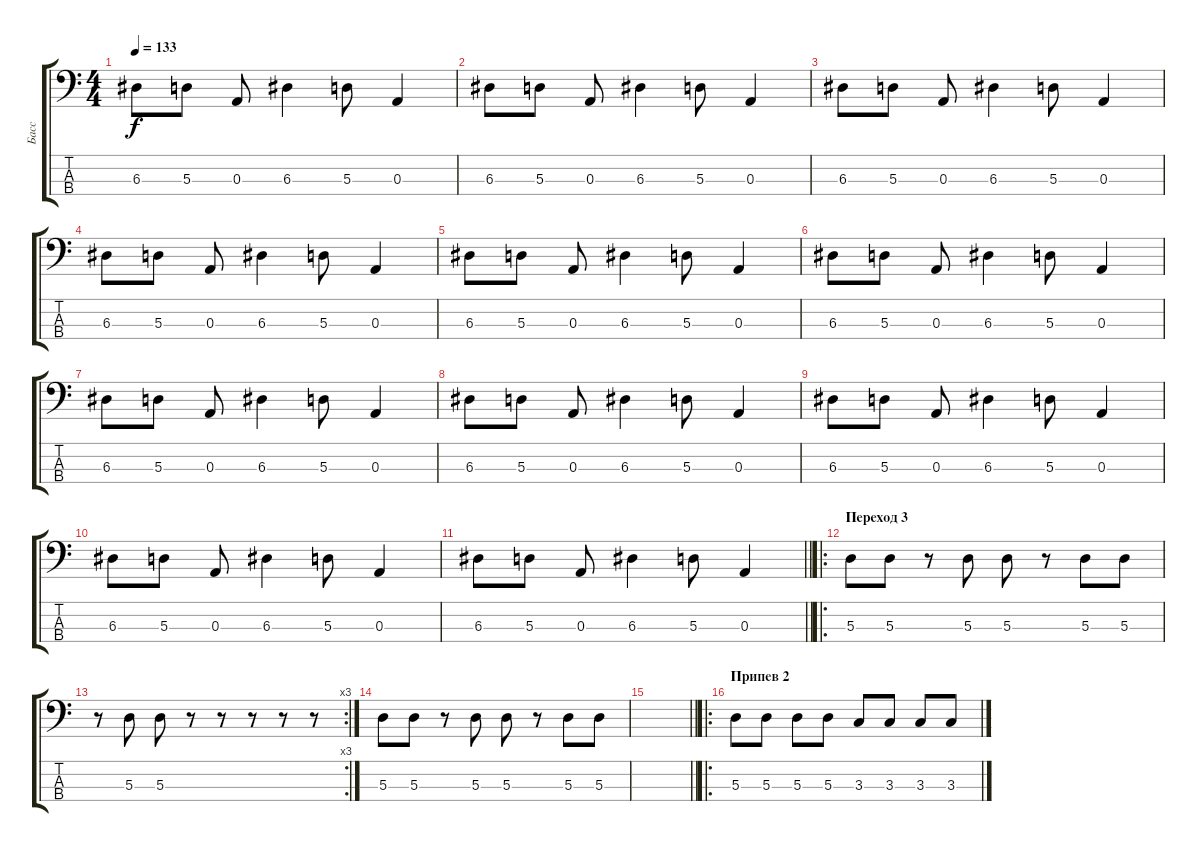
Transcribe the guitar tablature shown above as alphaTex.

\track ("Басс" "Басс") {instrument electricbassfinger}
\staff {score tabs}
\tuning (G2 D2 A1 E1) {hide}
\ts (4 4)
\tempo 133
\clef f4
\ks c
6.3.8{dy f} 5.3.8 0.3.8 6.3.4 5.3.8 0.3.4 |
6.3.8 5.3.8 0.3.8 6.3.4 5.3.8 0.3.4 |
6.3.8 5.3.8 0.3.8 6.3.4 5.3.8 0.3.4 |
6.3.8 5.3.8 0.3.8 6.3.4 5.3.8 0.3.4 |
6.3.8 5.3.8 0.3.8 6.3.4 5.3.8 0.3.4 |
6.3.8 5.3.8 0.3.8 6.3.4 5.3.8 0.3.4 |
6.3.8 5.3.8 0.3.8 6.3.4 5.3.8 0.3.4 |
6.3.8 5.3.8 0.3.8 6.3.4 5.3.8 0.3.4 |
6.3.8 5.3.8 0.3.8 6.3.4 5.3.8 0.3.4 |
6.3.8 5.3.8 0.3.8 6.3.4 5.3.8 0.3.4 |
\barLineRight lightlight
6.3.8 5.3.8 0.3.8 6.3.4 5.3.8 0.3.4 |
\ro
\section ("" "Переход 3")
5.3.8 5.3.8 r.8 5.3.8 5.3.8 r.8 5.3.8 5.3.8 |
\rc 3
r.8 5.3.8 5.3.8 r.8 r.8 r.8 r.8 r.8 |
5.3.8 5.3.8 r.8 5.3.8 5.3.8 r.8 5.3.8 5.3.8 |
\barLineRight lightlight
|
\ro
\section ("" "Припев 2")
5.3.8 5.3.8 5.3.8 5.3.8 3.3.8 3.3.8 3.3.8 3.3.8
